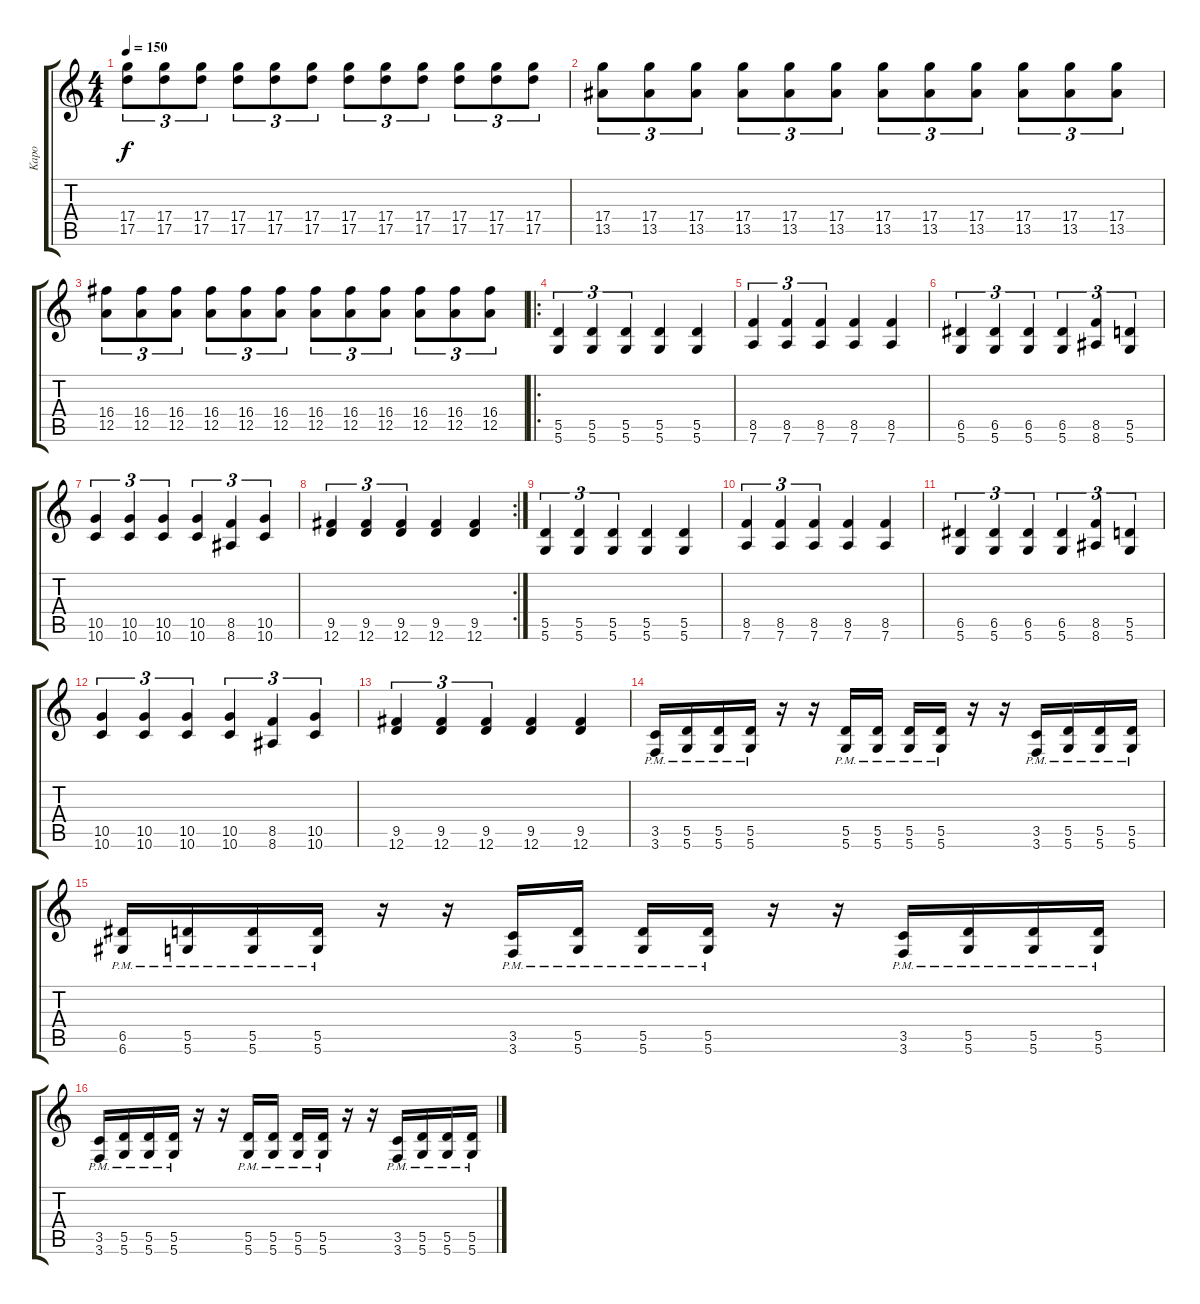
\track ("Kapo" "Kapo") {instrument distortionguitar}
\staff {score tabs}
\tuning (E4 B3 G3 D3 A2 D2) {hide}
\ts (4 4)
\tempo 150
\clef g2
\ks c
(17.4 17.5).8{tu (3 2) dy f} (17.4 17.5).8{tu (3 2)} (17.4 17.5).8{tu (3 2)} (17.4 17.5).8{tu (3 2)} (17.4 17.5).8{tu (3 2)} (17.4 17.5).8{tu (3 2)} (17.4 17.5).8{tu (3 2)} (17.4 17.5).8{tu (3 2)} (17.4 17.5).8{tu (3 2)} (17.4 17.5).8{tu (3 2)} (17.4 17.5).8{tu (3 2)} (17.4 17.5).8{tu (3 2)} |
(17.4 13.5).8{tu (3 2)} (17.4 13.5).8{tu (3 2)} (17.4 13.5).8{tu (3 2)} (17.4 13.5).8{tu (3 2)} (17.4 13.5).8{tu (3 2)} (17.4 13.5).8{tu (3 2)} (17.4 13.5).8{tu (3 2)} (17.4 13.5).8{tu (3 2)} (17.4 13.5).8{tu (3 2)} (17.4 13.5).8{tu (3 2)} (17.4 13.5).8{tu (3 2)} (17.4 13.5).8{tu (3 2)} |
(16.4 12.5).8{tu (3 2)} (16.4 12.5).8{tu (3 2)} (16.4 12.5).8{tu (3 2)} (16.4 12.5).8{tu (3 2)} (16.4 12.5).8{tu (3 2)} (16.4 12.5).8{tu (3 2)} (16.4 12.5).8{tu (3 2)} (16.4 12.5).8{tu (3 2)} (16.4 12.5).8{tu (3 2)} (16.4 12.5).8{tu (3 2)} (16.4 12.5).8{tu (3 2)} (16.4 12.5).8{tu (3 2)} |
\ro
(5.5 5.6).4{tu (3 2)} (5.5 5.6).4{tu (3 2)} (5.5 5.6).4{tu (3 2)} (5.5 5.6).4 (5.5 5.6).4 |
(8.5 7.6).4{tu (3 2)} (8.5 7.6).4{tu (3 2)} (8.5 7.6).4{tu (3 2)} (8.5 7.6).4 (8.5 7.6).4 |
(6.5 5.6).4{tu (3 2)} (6.5 5.6).4{tu (3 2)} (6.5 5.6).4{tu (3 2)} (6.5 5.6).4{tu (3 2)} (8.5 8.6).4{tu (3 2)} (5.5 5.6).4{tu (3 2)} |
(10.5 10.6).4{tu (3 2)} (10.5 10.6).4{tu (3 2)} (10.5 10.6).4{tu (3 2)} (10.5 10.6).4{tu (3 2)} (8.5 8.6).4{tu (3 2)} (10.5 10.6).4{tu (3 2)} |
\rc 2
(9.5 12.6).4{tu (3 2)} (9.5 12.6).4{tu (3 2)} (9.5 12.6).4{tu (3 2)} (9.5 12.6).4 (9.5 12.6).4 |
(5.5 5.6).4{tu (3 2)} (5.5 5.6).4{tu (3 2)} (5.5 5.6).4{tu (3 2)} (5.5 5.6).4 (5.5 5.6).4 |
(8.5 7.6).4{tu (3 2)} (8.5 7.6).4{tu (3 2)} (8.5 7.6).4{tu (3 2)} (8.5 7.6).4 (8.5 7.6).4 |
(6.5 5.6).4{tu (3 2)} (6.5 5.6).4{tu (3 2)} (6.5 5.6).4{tu (3 2)} (6.5 5.6).4{tu (3 2)} (8.5 8.6).4{tu (3 2)} (5.5 5.6).4{tu (3 2)} |
(10.5 10.6).4{tu (3 2)} (10.5 10.6).4{tu (3 2)} (10.5 10.6).4{tu (3 2)} (10.5 10.6).4{tu (3 2)} (8.5 8.6).4{tu (3 2)} (10.5 10.6).4{tu (3 2)} |
(9.5 12.6).4{tu (3 2)} (9.5 12.6).4{tu (3 2)} (9.5 12.6).4{tu (3 2)} (9.5 12.6).4 (9.5 12.6).4 |
(3.5{pm} 3.6{pm}).16 (5.5{pm} 5.6{pm}).16 (5.5{pm} 5.6{pm}).16 (5.5{pm} 5.6{pm}).16 r.16 r.16 (5.5{pm} 5.6{pm}).16 (5.5{pm} 5.6{pm}).16 (5.5{pm} 5.6{pm}).16 (5.5{pm} 5.6{pm}).16 r.16 r.16 (3.5{pm} 3.6{pm}).16 (5.5{pm} 5.6{pm}).16 (5.5{pm} 5.6{pm}).16 (5.5{pm} 5.6{pm}).16 |
(6.5{pm} 6.6{pm}).16 (5.5{pm} 5.6{pm}).16 (5.5{pm} 5.6{pm}).16 (5.5{pm} 5.6{pm}).16 r.16 r.16 (3.5{pm} 3.6{pm}).16 (5.5{pm} 5.6{pm}).16 (5.5{pm} 5.6{pm}).16 (5.5{pm} 5.6{pm}).16 r.16 r.16 (3.5{pm} 3.6{pm}).16 (5.5{pm} 5.6{pm}).16 (5.5{pm} 5.6{pm}).16 (5.5{pm} 5.6{pm}).16 |
(3.5{pm} 3.6{pm}).16 (5.5{pm} 5.6{pm}).16 (5.5{pm} 5.6{pm}).16 (5.5{pm} 5.6{pm}).16 r.16 r.16 (5.5{pm} 5.6{pm}).16 (5.5{pm} 5.6{pm}).16 (5.5{pm} 5.6{pm}).16 (5.5{pm} 5.6{pm}).16 r.16 r.16 (3.5{pm} 3.6{pm}).16 (5.5{pm} 5.6{pm}).16 (5.5{pm} 5.6{pm}).16 (5.5{pm} 5.6{pm}).16
